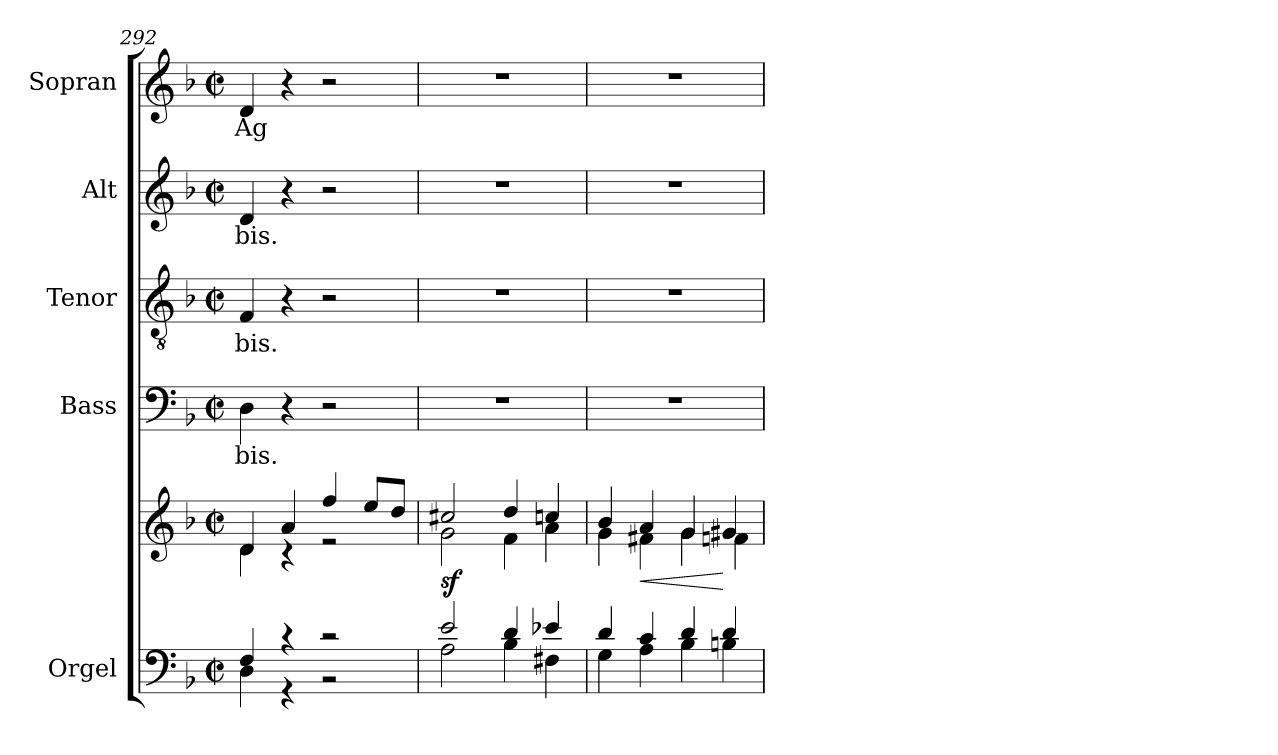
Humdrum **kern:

**kern	**kern	**dynam	**kern	**text	**kern	**text	**kern	**text	**kern	**text
*part5	*part5	*part5	*part4	*part4	*part3	*part3	*part2	*part2	*part1	*part1
*staff6	*staff5	*staff5/6	*staff4	*staff4	*staff3	*staff3	*staff2	*staff2	*staff1	*staff1
*I"Orgel	*	*	*I"Bass	*	*I"Tenor	*	*I"Alt	*	*I"Sopran	*
*I'Org.	*	*	*I'B.	*	*I'T.	*	*I'A.	*	*I'S.	*
*clefF4	*clefG2	*	*clefF4	*	*clefGv2	*	*clefG2	*	*clefG2	*
*k[b-]	*k[b-]	*	*k[b-]	*	*k[b-]	*	*k[b-]	*	*k[b-]	*
*F:	*F:	*	*F:	*	*F:	*	*F:	*	*F:	*
*M2/2	*M2/2	*	*M2/2	*	*M2/2	*	*M2/2	*	*M2/2	*
*met(c|)	*met(c|)	*	*met(c|)	*	*met(c|)	*	*met(c|)	*	*met(c|)	*
=292	=292	=292	=292	=292	=292	=292	=292	=292	=292	=292
*^	*^	*	*	*	*	*	*	*	*	*
!	!	!	!	!	!	!LO:LY:b	!	!LO:LY:b	!	!LO:LY:b	!	!LO:LY:b
4F/	4D\	4d/	4d\	.	4D\	-bis.	4F/	-bis.	4d/	-bis.	4d/	Ag-
4r	4r	4a/	4rB	.	4r	.	4r	.	4r	.	4r	.
2r	2r	4ff/	2re	.	2r	.	2r	.	2r	.	2r	.
.	.	8ee/L	.	.	.	.	.	.	.	.	.	.
.	.	8dd/J	.	.	.	.	.	.	.	.	.	.
=293	=293	=293	=293	=293	=293	=293	=293	=293	=293	=293	=293	=293
!	!	!	!	!LO:DY:b	!	!	!	!	!	!	!	!
2e/	2A\	2cc#X/	2g\	sf	1r	.	1r	.	1r	.	1r	.
4d/	4B-\	4dd/	4f\	.	.	.	.	.	.	.	.	.
4e-X/	4F#X\	4ccn/	4a\	.	.	.	.	.	.	.	.	.
!!LO:PB:g=z
=294	=294	=294	=294	=294	=294	=294	=294	=294	=294	=294	=294	=294
4d/	4G\	4b-/	4g\	.	1r	.	1r	.	1r	.	1r	.
!	!	!	!	!LO:HP:b	!	!	!	!	!	!	!	!
4c/	4A\	4a/	4f#X\	<	.	.	.	.	.	.	.	.
4d/	4B-\	4g/	4g\	.	.	.	.	.	.	.	.	.
4d/	4Bn\	4g#X/	4fn\	[	.	.	.	.	.	.	.	.
*v	*v	*	*	*	*	*	*	*	*	*	*	*
*	*v	*v	*	*	*	*	*	*	*	*	*
=	=	=	=	=	=	=	=	=	=	=
*-	*-	*-	*-	*-	*-	*-	*-	*-	*-	*-
